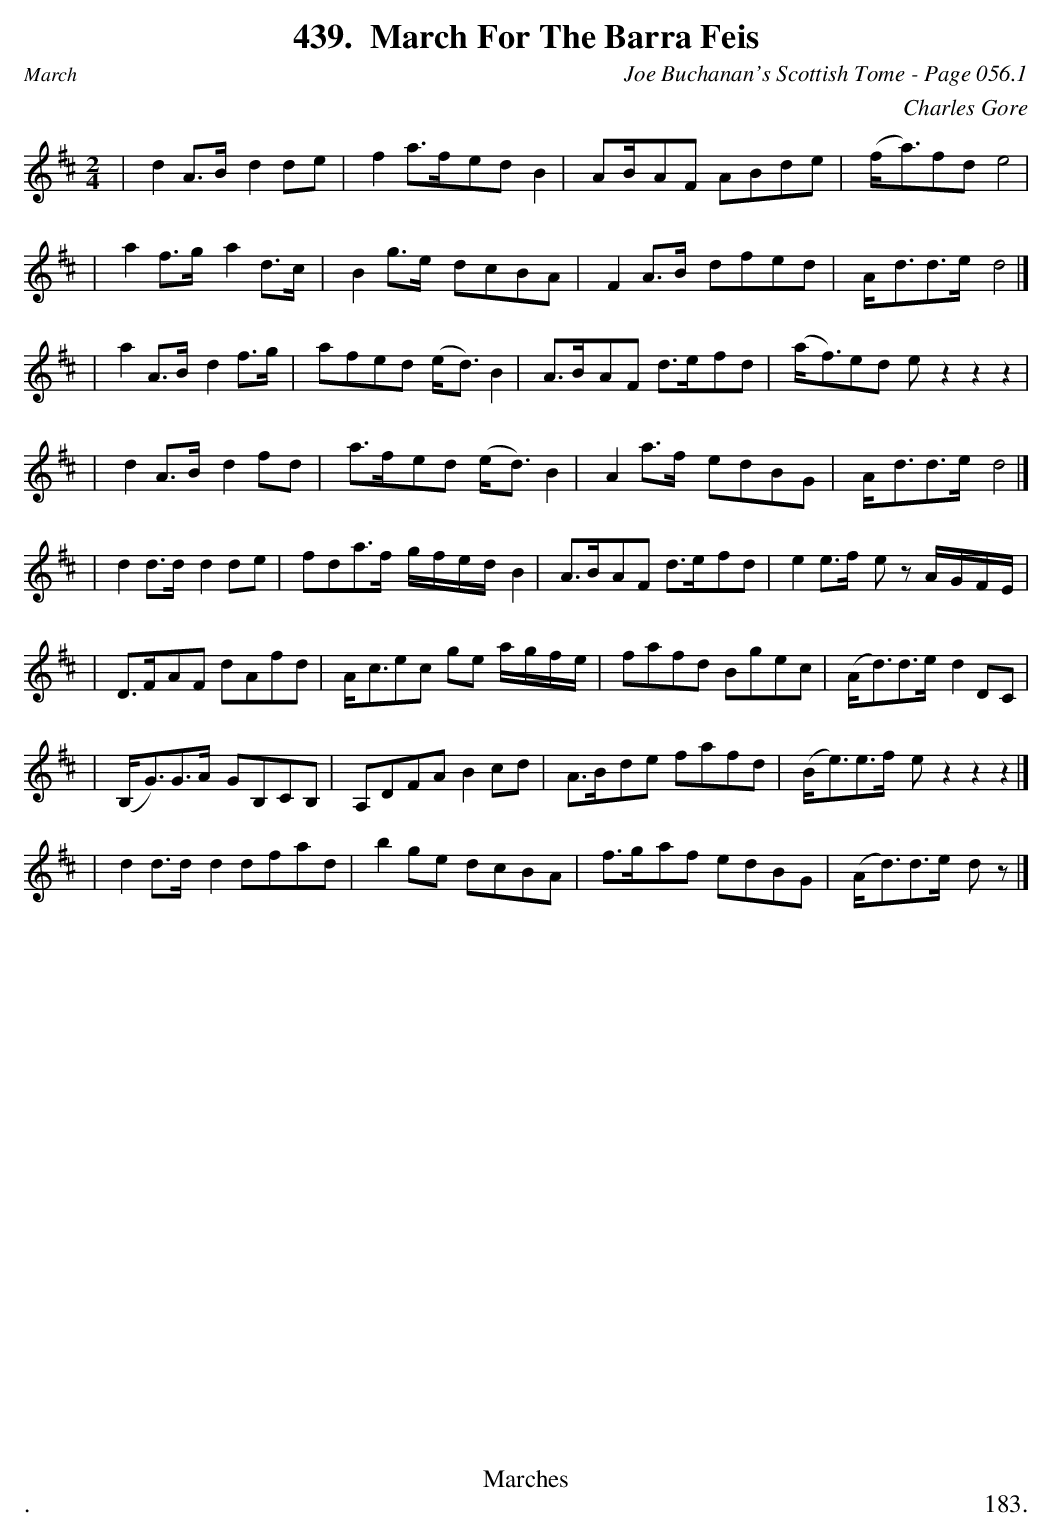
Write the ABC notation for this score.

X:1
T:March For The Barra Feis
C:Joe Buchanan's Scottish Tome - Page 056.1
C:Charles Gore
L:1/8
M:2/4
K:D
| d2 A>B d2 de | f2 a>fed B2 | AB/AF ABde | (f<a)fd e4 |
| a2 f>g a2 d>c | B2 g>e dcBA | F2 A>B dfed | A<dd>e d4 |]
| a2 A>B d2 f>g | afed (e<d) B2 | A>BAF d>efd | (a<f)ed e z2z2z2 |
| d2 A>B d2 fd | a>fed (e<d) B2 | A2 a>f edBG | A<dd>e d4 |]
| d2 d>d d2 de | fda>f g/f/e/d/ B2 | A>BAF d>efd | e2 e>f e z A/G/F/E/ |
| D>FAF dAfd | A<cec ge a/g/2f/2e/2 | fafd Bgec | (A<d)d>e d2 DC |
| (B,<G)G>A GB,CB, | A,DFA B2 cd | A>Bde fafd | (B<e)e>f e z2z2z2 |]
|d2 d>d d2 dfad | b2 ge dcBA | f>gaf edBG | (A<d)d>e  d z|]
